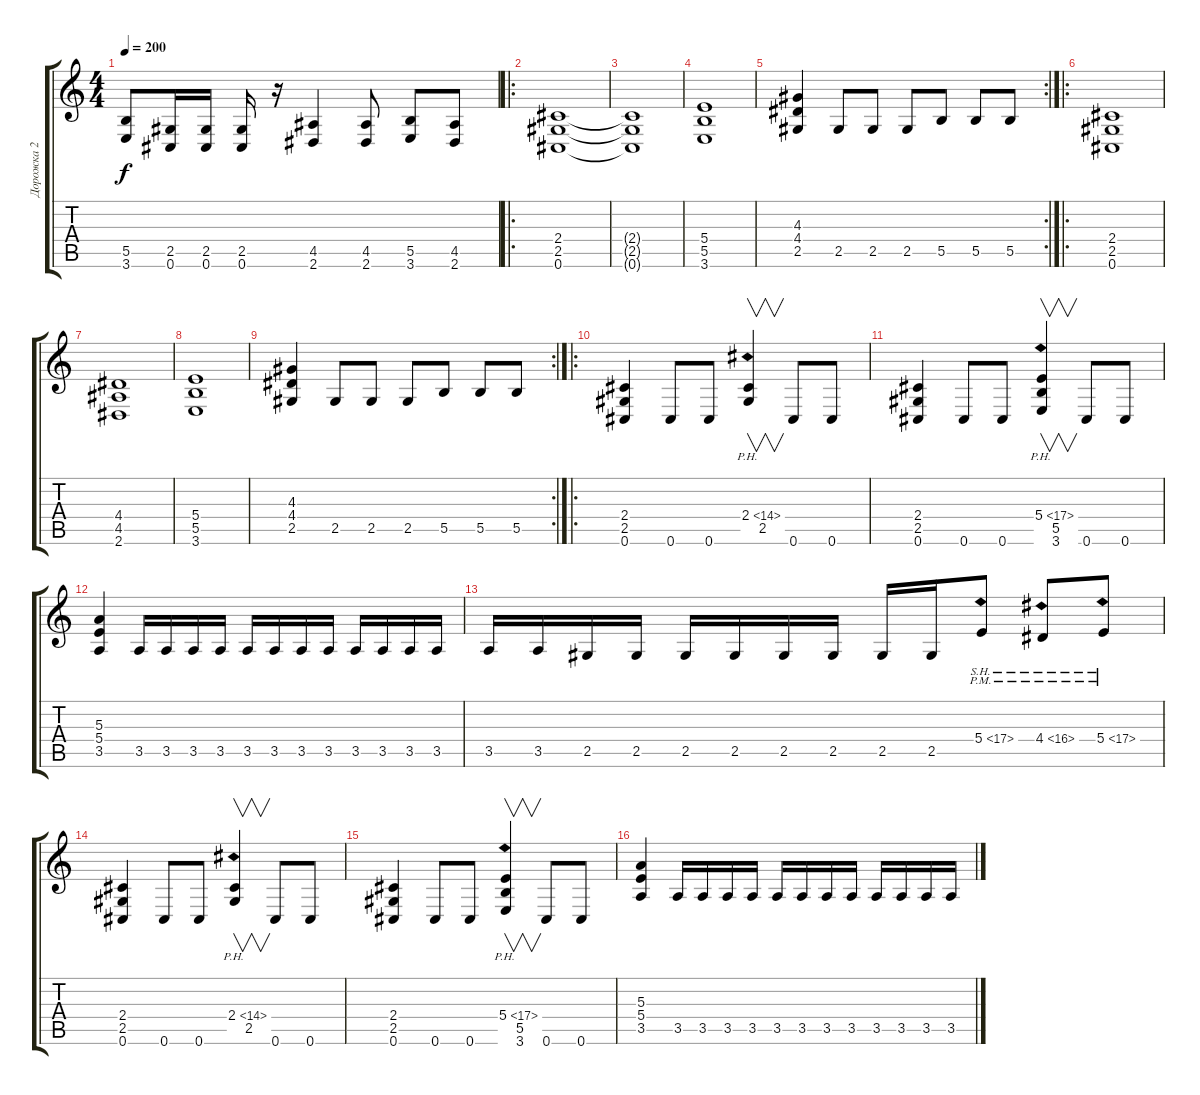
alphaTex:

\track ("Дорожка 2" "Дорожка 2") {instrument overdrivenguitar}
\staff {score tabs}
\tuning (Db4 Ab3 E3 B2 Gb2 Db2) {hide}
\ts (4 4)
\tempo 200
\clef g2
\ks c
(5.5 3.6).8{dy f} (2.5 0.6).16 (2.5 0.6).16 (2.5 0.6).16 r.16 (4.5 2.6).4 (4.5 2.6).8 (5.5 3.6).8 (4.5 2.6).8 |
\ro
(2.4 2.5 0.6).1 |
(2.4{t} 2.5{t} 0.6{t}).1 |
(5.4 5.5 3.6).1 |
\rc 2
(4.3 4.4 2.5).4 2.5.8 2.5.8 2.5.8 5.5.8 5.5.8 5.5.8 |
\ro
(2.4 2.5 0.6).1 |
(4.4 4.5 2.6).1 |
(5.4 5.5 3.6).1 |
\rc 2
(4.3 4.4 2.5).4 2.5.8 2.5.8 2.5.8 5.5.8 5.5.8 5.5.8 |
\ro
(2.4 2.5 0.6).4 0.6.8 0.6.8 (2.4{ph 12} 2.5).4{v} 0.6.8 0.6.8 |
(2.4 2.5 0.6).4 0.6.8 0.6.8 (5.4{ph 12} 5.5 3.6).4{v} 0.6.8 0.6.8 |
(5.3 5.4 3.5).4 3.5.16 3.5.16 3.5.16 3.5.16 3.5.16 3.5.16 3.5.16 3.5.16 3.5.16 3.5.16 3.5.16 3.5.16 |
3.5.16 3.5.16 2.5.16 2.5.16 2.5.16 2.5.16 2.5.16 2.5.16 2.5.16 2.5.16 5.4{sh 12 pm}.8 4.4{sh 12 pm}.8 5.4{sh 12 pm}.8 |
(2.4 2.5 0.6).4 0.6.8 0.6.8 (2.4{ph 12} 2.5).4{v} 0.6.8 0.6.8 |
(2.4 2.5 0.6).4 0.6.8 0.6.8 (5.4{ph 12} 5.5 3.6).4{v} 0.6.8 0.6.8 |
(5.3 5.4 3.5).4 3.5.16 3.5.16 3.5.16 3.5.16 3.5.16 3.5.16 3.5.16 3.5.16 3.5.16 3.5.16 3.5.16 3.5.16
